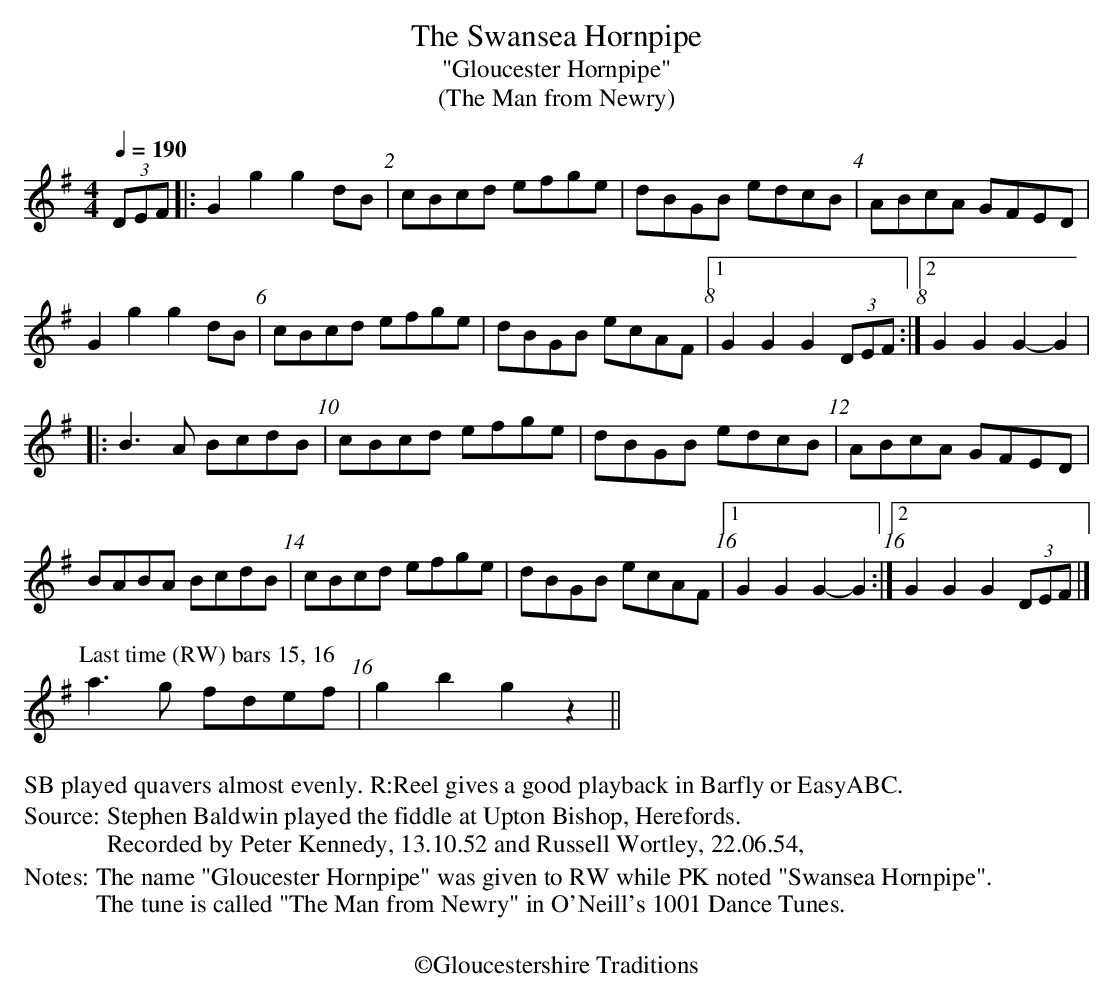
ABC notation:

X:1
T:Swansea Hornpipe, The
T:"Gloucester Hornpipe"
T:(The Man from Newry)
Q:1/4=190
M:4/4
L:1/8
K:G
(3DEF |: G2 g2 g2 dB | cBcd efge | dBGB edcB | ABcA GFED |
 G2 g2 g2 dB | cBcd efge |\
dBGB ecAF |1 G2 G2 G2 (3DEF :|2 G2 G2 G2- G2 |
|: B3 A BcdB | cBcd efge | dBGB edcB |ABcA GFED |
BABA BcdB | cBcd efge | dBGB ecAF |1 G2 G2 G2-G2 :|2 G2 G2 G2 (3DEF |]
[P:Last time (RW) bars 15, 16]a3 g fdef | g2 b2 g2 z2 ||
